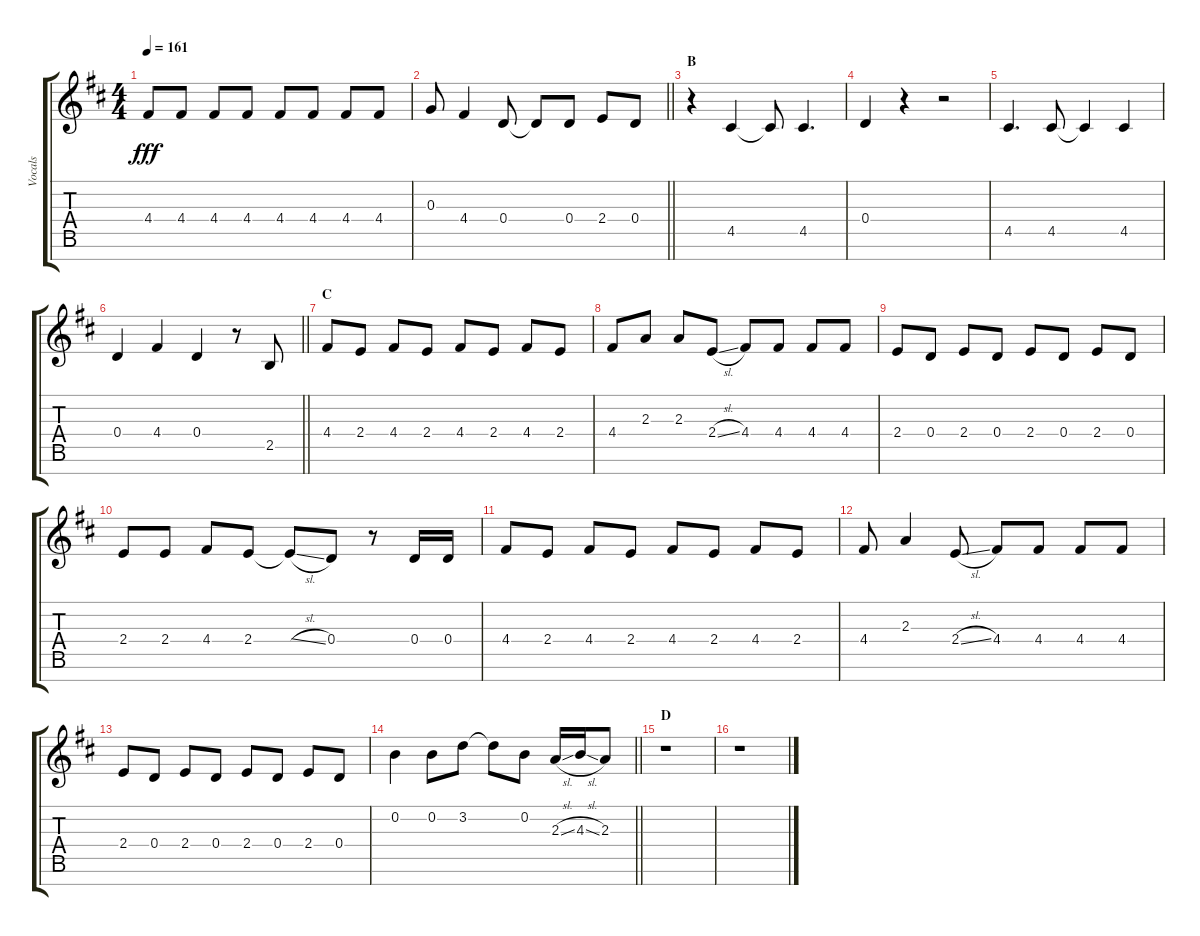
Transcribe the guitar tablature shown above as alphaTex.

\track ("Vocals" "Vocals") {instrument voiceoohs}
\staff {score tabs}
\tuning (E5 B4 G4 D4 A3 E3 B2) {hide}
\ts (4 4)
\tempo 161
\clef g2
\ks d
4.4.8{dy fff} 4.4.8 4.4.8 4.4.8 4.4.8 4.4.8 4.4.8 4.4.8 |
\barLineRight lightlight
0.3.8 4.4.4 0.4.8 0.4{t}.8 0.4.8 2.4.8 0.4.8 |
\section ("" "B")
r.4 4.5.4 4.5{t}.8 4.5.4{d} |
0.4.4 r.4 r.2 |
4.5.4{d} 4.5.8 4.5{t}.4 4.5.4 |
\barLineRight lightlight
0.4.4 4.4.4 0.4.4 r.8 2.5.8 |
\section ("" "C")
4.4.8 2.4.8 4.4.8 2.4.8 4.4.8 2.4.8 4.4.8 2.4.8 |
4.4.8 2.3.8 2.3.8 2.4{sl}.8 4.4.8 4.4.8 4.4.8 4.4.8 |
2.4.8 0.4.8 2.4.8 0.4.8 2.4.8 0.4.8 2.4.8 0.4.8 |
2.4.8 2.4.8 4.4.8 2.4.8 2.4{sl t}.8 0.4.8 r.8 0.4.16 0.4.16 |
4.4.8 2.4.8 4.4.8 2.4.8 4.4.8 2.4.8 4.4.8 2.4.8 |
4.4.8 2.3.4 2.4{sl}.8 4.4.8 4.4.8 4.4.8 4.4.8 |
2.4.8 0.4.8 2.4.8 0.4.8 2.4.8 0.4.8 2.4.8 0.4.8 |
\barLineRight lightlight
0.2.4 0.2.8 3.2.8 3.2{t}.8 0.2.8 2.3{sl}.16 4.3{sl}.16 2.3.8 |
\section ("" "D")
r.1 |
r.1
